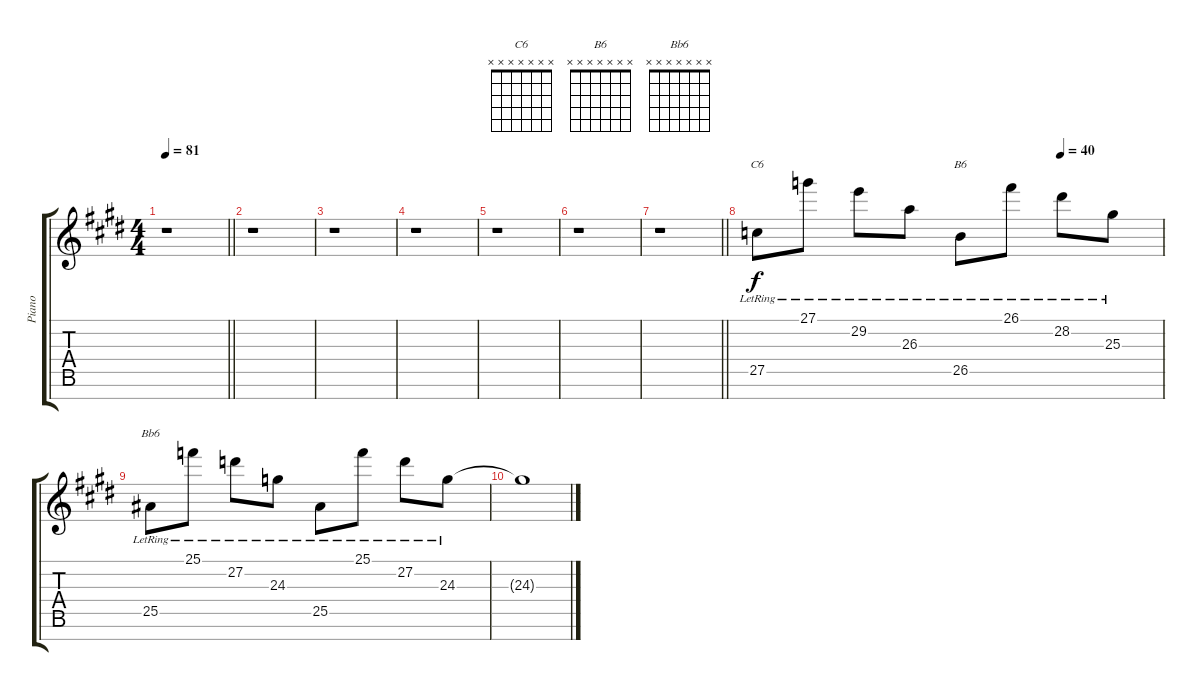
\track ("Piano" "Piano") {instrument acousticgrandpiano}
\staff {score tabs}
\tuning (E4 B3 G3 D3 A2 E2 B1) {hide}
\chord ("C6" x x x x x x x)
\chord ("B6" x x x x x x x)
\chord ("Bb6" x x x x x x x)
\ts (4 4)
\tempo 81
\clef g2
\barLineRight lightlight
\ks e
r.1{dy f} |
\section ("" "")
r.1 |
r.1 |
r.1 |
r.1 |
r.1 |
\barLineRight lightlight
r.1 |
\tempo (40 0.75)
27.5{lr}.8{ch "C6" balance 16} 27.1{lr}.8 29.2{lr}.8 26.3{lr}.8 26.5{lr}.8{ch "B6"} 26.1{lr}.8 28.2{lr}.8 25.3{lr}.8 |
25.5{lr}.8{ch "Bb6"} 25.1{lr}.8 27.2{lr}.8 24.3{lr}.8 25.5{lr}.8 25.1{lr}.8 27.2{lr}.8 24.3{lr}.8 |
24.3{t}.1
